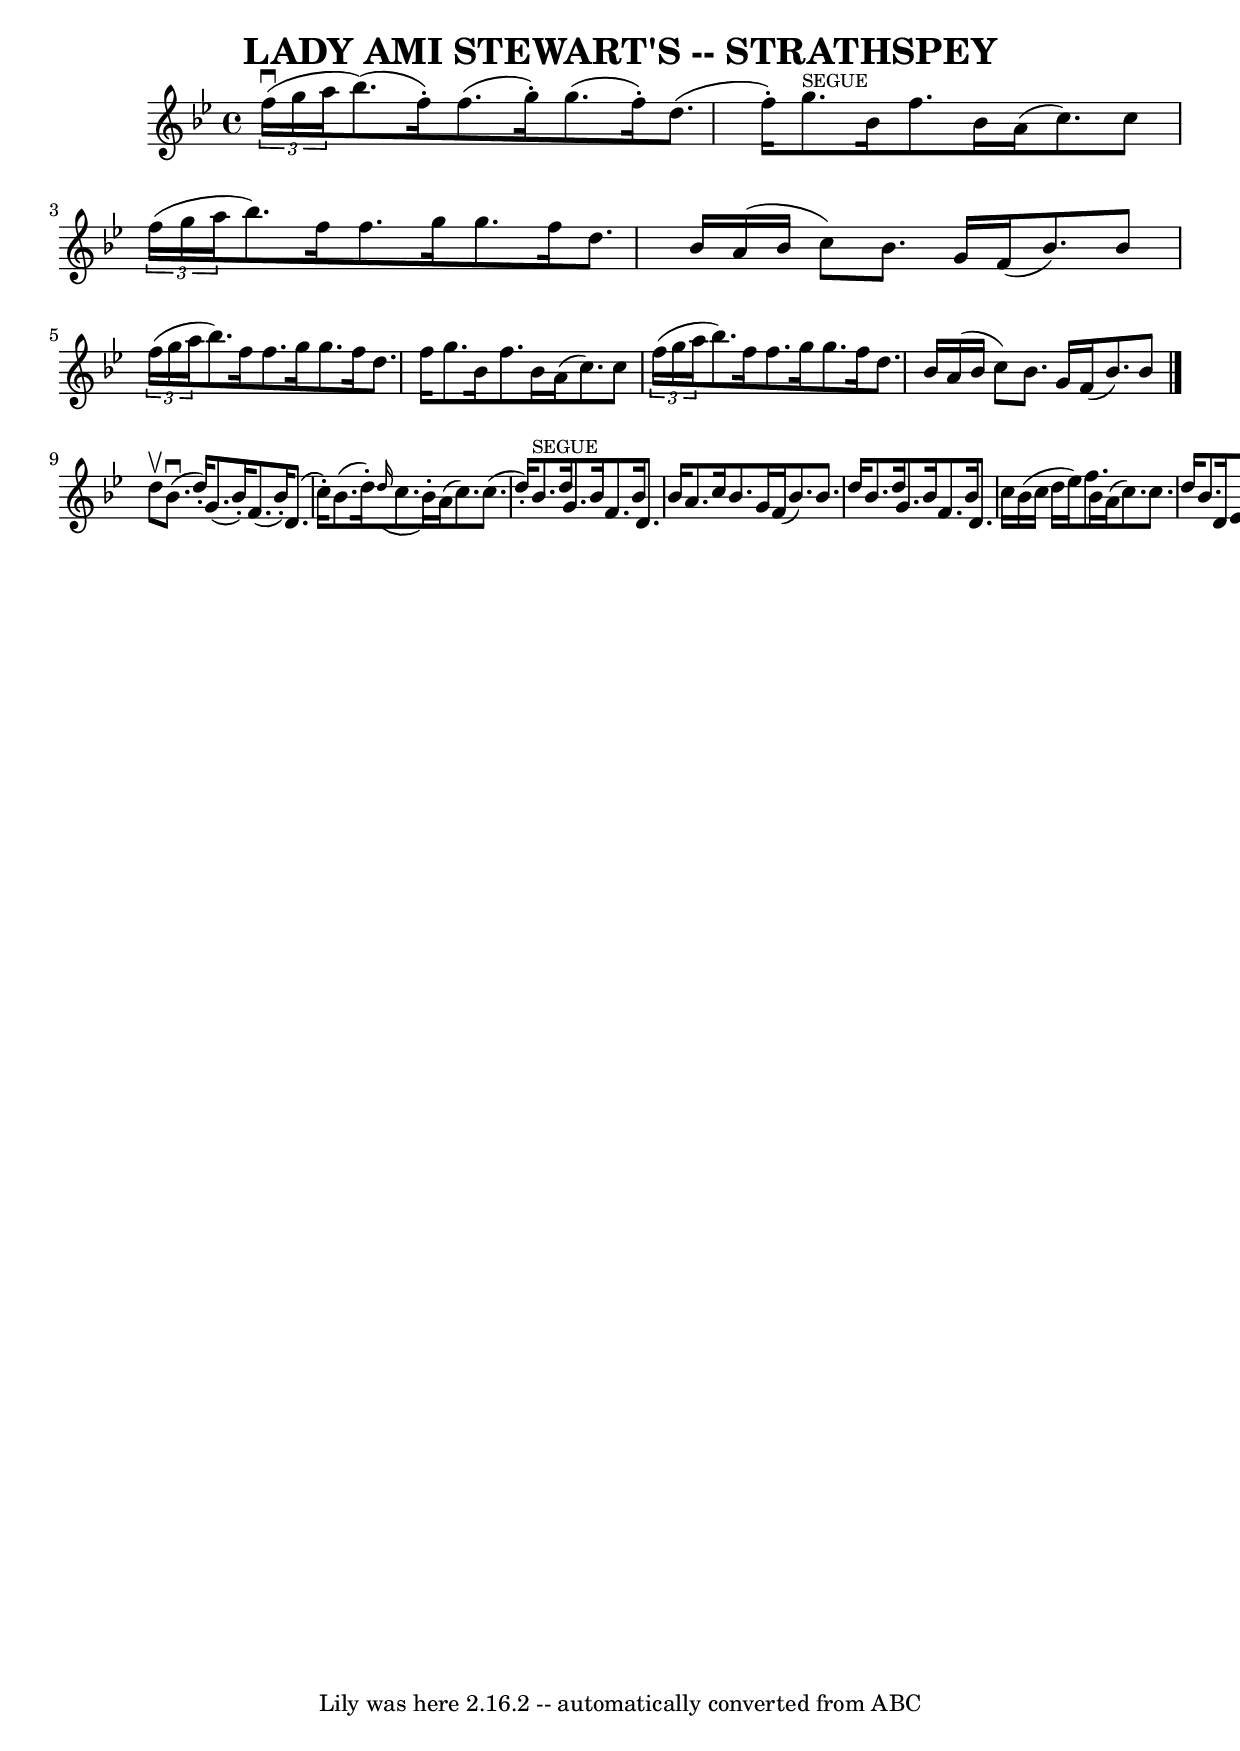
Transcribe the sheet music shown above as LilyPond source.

\version "2.16.2"
\include "Mammoth.ily"
\header {
  %% book = "Ryan's Mammoth Collection of Fiddle Tunes"
  crossRefNumber = "1"
  footnotes = ""
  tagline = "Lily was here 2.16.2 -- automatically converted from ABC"
  title = "LADY AMI STEWART'S -- STRATHSPEY"

}
voicedefault =  {


  \override Staff.TimeSignature #'style = #'C
  \time 4/4 
  \key bes \major     \times 2/3 { f''16 (^\downbow g''16 a''16 
				   
				 }       |
  bes''8. () f''16 -.) f''8. (g''16 -.) g''8. 
  (f''16 -.) d''8. (f''16 -.)   |
  g''8.^\segue bes'16  
  f''8. bes'16 a'16 (c''8.) c''8    \times 2/3 { f''16 (
						 g''16 a''16  
					       }       |
  bes''8.) f''16 f''8. g''16    
  g''8. f''16 d''8. bes'16    |
  a'16 (bes'16 c''8)   
  bes'8. g'16 f'16 (bes'8.) bes'8    \times 2/3 { f''16 (g''16 
						  a''16  
						}   |
  |
  bes''8.) f''16 f''8. g''16    
  g''8. f''16 d''8. f''16    |
  g''8. bes'16 f''8.    
  bes'16 a'16 (c''8.) c''8    \times 2/3 { f''16 (g''16 a''16  

					 }       |
  bes''8.) f''16 f''8. g''16 g''8. f''16    
  d''8. bes'16    |
  a'16 (bes'16 c''8) bes'8. g'16    
  f'16 (bes'8.) bes'8    \bar "|." d''8^\upbow       |
  
  bes'8. (^\downbow d''16 -.) g'8. (bes'16 -.) f'8. (bes'16 -.) 
  d'8. (c''16 -.)   |
  bes'8. (d''16 -.)   \grace { d''16 
			       (
			     } c''8. bes'16 -.) a'16 (c''8.) c''8. (d''16 -.)       
  |
  bes'8.^\segue d''16 g'8. bes'16 f'8. bes'16    
  d'8. bes'16    |
  a'8. c''16 bes'8. g'16 f'16 (bes'8. 
  ) bes'8. d''16    |
  |
  bes'8. d''16 g'8.    
  bes'16 f'8. bes'16 d'8. c''16    |
  bes'16 (c''16    
  d''16 ees''16) f''8. bes'16 a'16 (c''8.) c''8. d''16   
  |
  bes'8. d'16 ees'8. f'16 g'8. a'16 bes'8.    
  g''16    |
  f''8. bes'16 a'8. g'16 f'16 (bes'8.)   
  bes'8    \bar "|."   

}

\score{
  <<

    \context Staff="default"
    {
      \voicedefault 
      
    }

  >>
  \layout {
    
  }
  \midi {
  }

}
